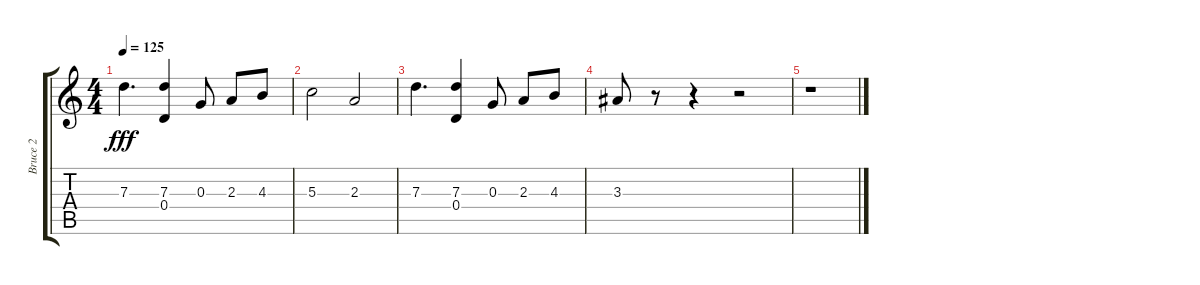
\track ("Bruce 2" "Bruce 2") {instrument acousticguitarsteel}
\staff {score tabs}
\tuning (E4 B3 G3 D3 A2 E2) {hide}
\ts (4 4)
\tempo 125
\clef g2
\ks c
7.3.4{d dy fff} (7.3 0.4).4 0.3.8 2.3.8 4.3.8 |
5.3.2 2.3.2 |
7.3.4{d} (7.3 0.4).4 0.3.8 2.3.8 4.3.8 |
3.3.8 r.8 r.4 r.2 |
r.1
